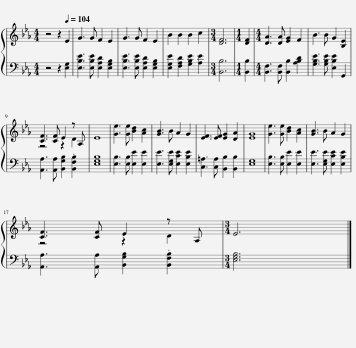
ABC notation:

X:1
%%score { ( 1 3 ) | 2 }
L:1/8
M:4/4
I:linebreak $
K:Eb
V:1 treble
V:3 treble
V:2 bass
V:1
 z4 z2[Q:1/4=104] E2 | G3 G F2 E2 | G3 G F2 E2 | B2 B2 B2 c2 |[M:3/4] [DF]6 | %5
[M:1/4] [DF]2 |[M:4/4] [DA]3 [DA] [EG]2 F2 | B3 B G2 [B,E]2 |$ [CF]3 [CF] E2 z A, | E8 | %10
 [Ge]3 [Ge] [Bd]2 [Ac]2 | [GB]3 B A2 G2 | [EF]3 [EF] [EG]2 [DA]2 | [EG]8 | [Ge]3 [Ge] [Bd]2 [Ac]2 | %15
 [GB]3 B A2 G2 |$ [CF]3 [CF] E2 z A, |[M:3/4] E6 |] %18
V:2
 z4 z2 [E,G,]2 | [E,B,E]3 [E,B,E] [E,A,D]2 [E,G,B,]2 | [E,B,E]3 [E,B,E] [E,A,D]2 [E,G,B,]2 | [E,G,E]2 [F,A,D]2 [G,B,E]2 [A,E]2 |[M:3/4] [B,,B,]6 | %5
[M:1/4] [B,,B,]2 |[M:4/4] [B,,F,]3 [B,,F,] [B,,B,]2 [A,B,D]2 | [G,B,E]3 [G,B,E] [E,B,E]2 G,,2 |$ [A,,A,]3 [A,,A,] [B,,G,B,]2 .[B,,F,B,]2 | [E,G,B,]8 | %10
 [E,B,]3 [E,B,] [E,E]2 [E,E]2 | [E,E]3 [E,G,E] [E,CE]2 [E,B,E]2 | [C,=A,]3 [C,A,] [B,,B,]2 [B,,B,]2 | [E,G,]8 | [E,B,]3 [E,B,] [E,E]2 [E,E]2 | %15
 [E,E]3 [E,G,E] [E,CE]2 [E,B,E]2 |$ [A,,A,]3 [A,,A,] [B,,G,B,]2 .[B,,F,B,]2 |[M:3/4] [E,G,B,]6 |] %18
V:3
 x8 | x8 | x8 | x8 |[M:3/4] x6 | %5
[M:1/4] x2 |[M:4/4] x8 | x8 |$ z4 z2 D2 | x8 | %10
 x8 | x8 | x8 | x8 | x8 | %15
 x8 |$ z4 z2 D2 |[M:3/4] x6 |] %18
